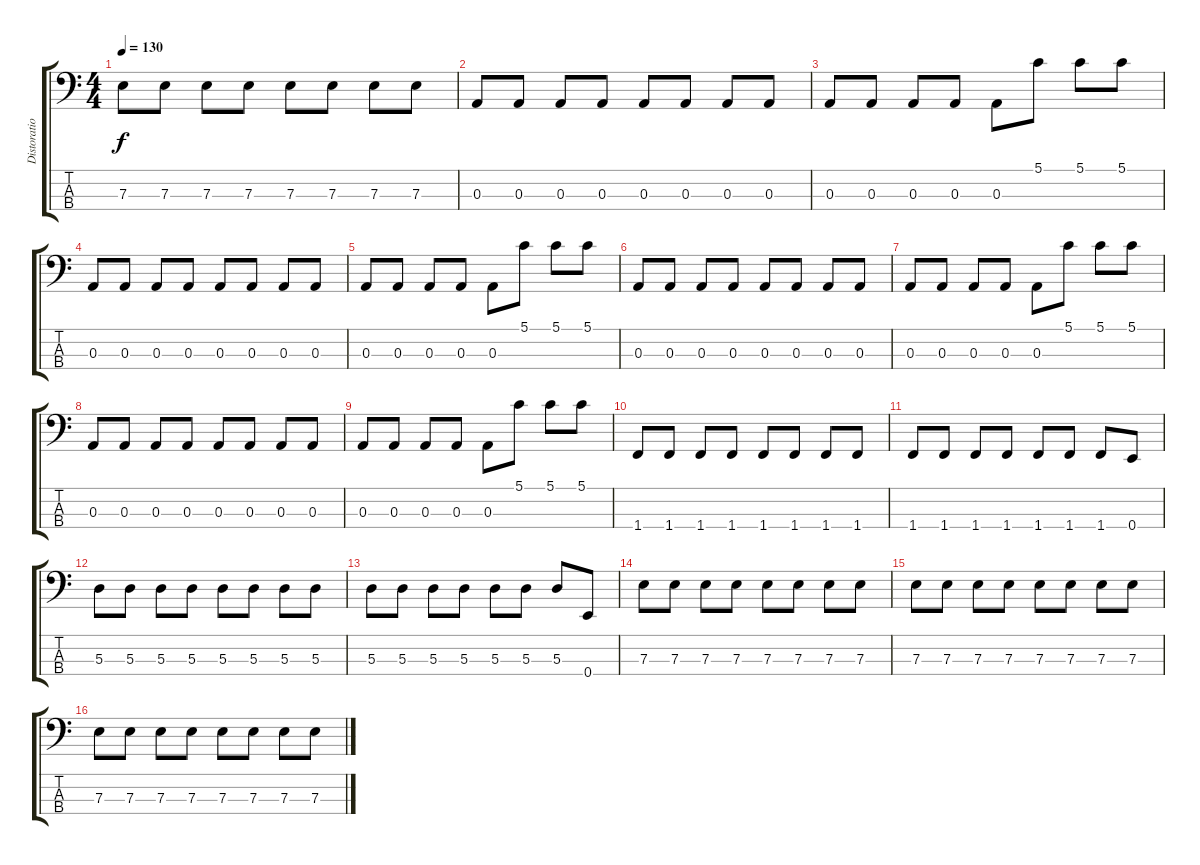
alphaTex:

\track ("Distoration Bass" "Distoratio") {instrument overdrivenguitar}
\staff {score tabs}
\tuning (G2 D2 A1 E1) {hide}
\ts (4 4)
\tempo 130
\clef f4
\ks c
7.3.8{dy f} 7.3.8 7.3.8 7.3.8 7.3.8 7.3.8 7.3.8 7.3.8 |
0.3.8 0.3.8 0.3.8 0.3.8 0.3.8 0.3.8 0.3.8 0.3.8 |
0.3.8 0.3.8 0.3.8 0.3.8 0.3.8 5.1.8 5.1.8 5.1.8 |
0.3.8 0.3.8 0.3.8 0.3.8 0.3.8 0.3.8 0.3.8 0.3.8 |
0.3.8 0.3.8 0.3.8 0.3.8 0.3.8 5.1.8 5.1.8 5.1.8 |
0.3.8 0.3.8 0.3.8 0.3.8 0.3.8 0.3.8 0.3.8 0.3.8 |
0.3.8 0.3.8 0.3.8 0.3.8 0.3.8 5.1.8 5.1.8 5.1.8 |
0.3.8 0.3.8 0.3.8 0.3.8 0.3.8 0.3.8 0.3.8 0.3.8 |
0.3.8 0.3.8 0.3.8 0.3.8 0.3.8 5.1.8 5.1.8 5.1.8 |
1.4.8 1.4.8 1.4.8 1.4.8 1.4.8 1.4.8 1.4.8 1.4.8 |
1.4.8 1.4.8 1.4.8 1.4.8 1.4.8 1.4.8 1.4.8 0.4.8 |
5.3.8 5.3.8 5.3.8 5.3.8 5.3.8 5.3.8 5.3.8 5.3.8 |
5.3.8 5.3.8 5.3.8 5.3.8 5.3.8 5.3.8 5.3.8 0.4.8 |
7.3.8 7.3.8 7.3.8 7.3.8 7.3.8 7.3.8 7.3.8 7.3.8 |
7.3.8 7.3.8 7.3.8 7.3.8 7.3.8 7.3.8 7.3.8 7.3.8 |
7.3.8 7.3.8 7.3.8 7.3.8 7.3.8 7.3.8 7.3.8 7.3.8
